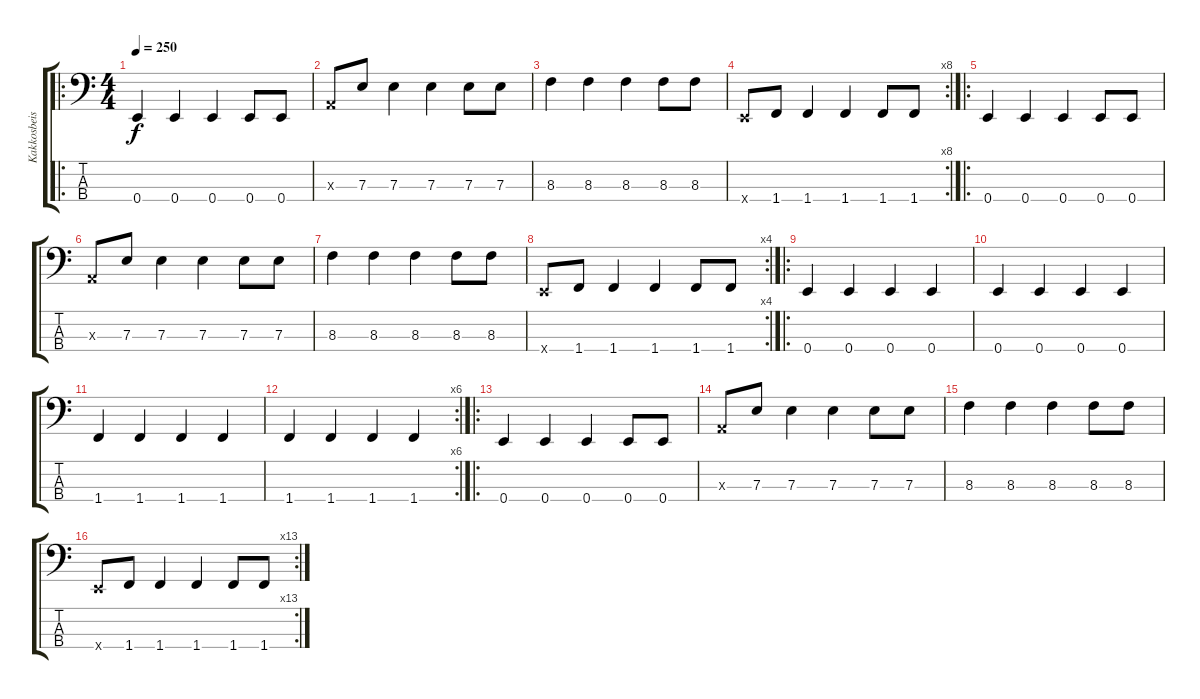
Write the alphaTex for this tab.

\track ("Kakkosbeissi" "Kakkosbeis") {instrument slapbass1}
\staff {score tabs}
\tuning (G2 D2 A1 E1) {hide}
\ro
\ts (4 4)
\tempo 250
\clef f4
\ks c
0.4.4{dy f} 0.4.4 0.4.4 0.4.8 0.4.8 |
0.3{x}.8 7.3.8 7.3.4 7.3.4 7.3.8 7.3.8 |
8.3.4 8.3.4 8.3.4 8.3.8 8.3.8 |
\rc 8
0.4{x}.8 1.4.8 1.4.4 1.4.4 1.4.8 1.4.8 |
\ro
0.4.4 0.4.4 0.4.4 0.4.8 0.4.8 |
0.3{x}.8 7.3.8 7.3.4 7.3.4 7.3.8 7.3.8 |
8.3.4 8.3.4 8.3.4 8.3.8 8.3.8 |
\rc 4
0.4{x}.8 1.4.8 1.4.4 1.4.4 1.4.8 1.4.8 |
\ro
0.4.4 0.4.4 0.4.4 0.4.4 |
0.4.4 0.4.4 0.4.4 0.4.4 |
1.4.4 1.4.4 1.4.4 1.4.4 |
\rc 6
1.4.4 1.4.4 1.4.4 1.4.4 |
\ro
0.4.4 0.4.4 0.4.4 0.4.8 0.4.8 |
0.3{x}.8 7.3.8 7.3.4 7.3.4 7.3.8 7.3.8 |
8.3.4 8.3.4 8.3.4 8.3.8 8.3.8 |
\rc 13
0.4{x}.8 1.4.8 1.4.4 1.4.4 1.4.8 1.4.8
